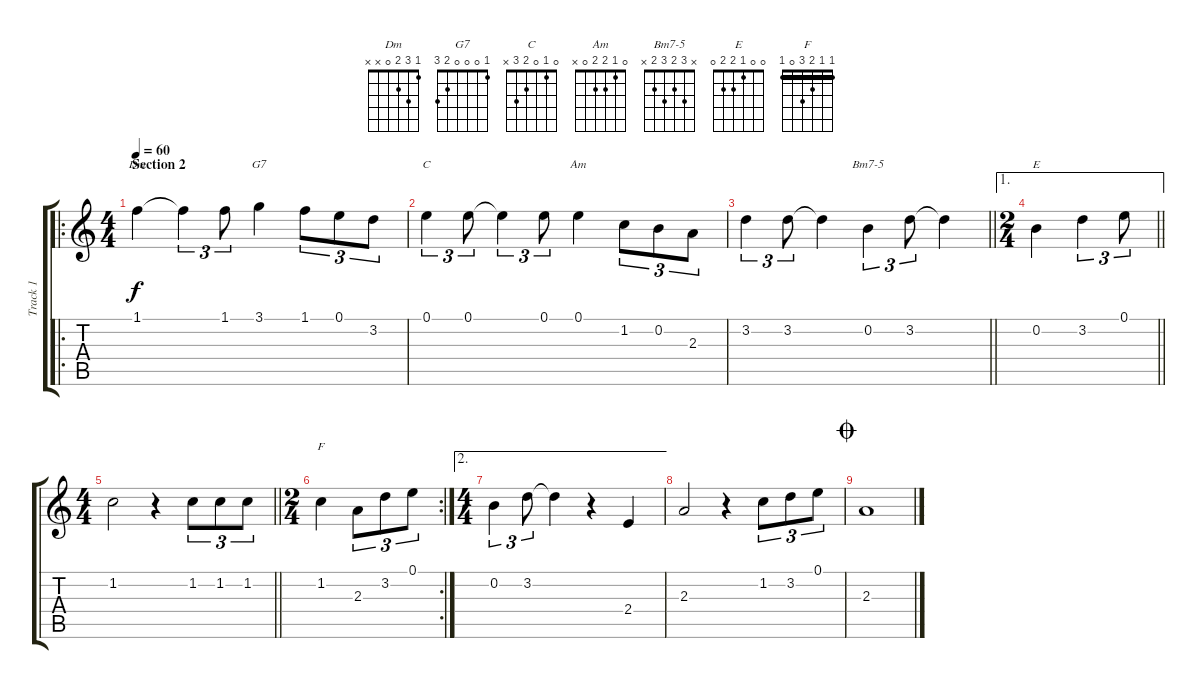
\track ("Track 1" "Track 1") {instrument acousticguitarsteel}
\staff {score tabs}
\tuning (E4 B3 G3 D3 A2 E2) {hide}
\chord ("Dm" 1 3 2 0 x x)
\chord ("G7" 1 0 0 0 2 3)
\chord ("C" 0 1 0 2 3 x)
\chord ("Am" 0 1 2 2 0 x)
\chord ("Bm7-5" x 3 2 3 2 x)
\chord ("E" 0 0 1 2 2 0)
\chord ("F" 1 1 2 3 0 1) {barre 1}
\ro
\ts (4 4)
\section ("" "Section 2")
\tempo 60
\clef g2
\ks c
1.1.4{ch "Dm" dy f} 1.1{t}.4{tu (3 2)} 1.1.8{tu (3 2)} 3.1.4{ch "G7"} 1.1.8{tu (3 2)} 0.1.8{tu (3 2)} 3.2.8{tu (3 2)} |
0.1.4{tu (3 2) ch "C"} 0.1.8{tu (3 2)} 0.1{t}.4{tu (3 2)} 0.1.8{tu (3 2)} 0.1.4{ch "Am"} 1.2.8{tu (3 2)} 0.2.8{tu (3 2)} 2.3.8{tu (3 2)} |
\barLineRight lightlight
3.2.4{tu (3 2)} 3.2.8{tu (3 2)} 3.2{t}.4 0.2.4{tu (3 2) ch "Bm7-5"} 3.2.8{tu (3 2)} 3.2{t}.4 |
\ae 1
\ts (2 4)
\barLineRight lightlight
0.2.4{ch "E"} 3.2.4{tu (3 2)} 0.1.8{tu (3 2)} |
\ts (4 4)
\barLineRight lightlight
1.2.2 r.4 1.2.8{tu (3 2)} 1.2.8{tu (3 2)} 1.2.8{tu (3 2)} |
\rc 2
\ts (2 4)
1.2.4{ch "F"} 2.3.8{tu (3 2)} 3.2.8{tu (3 2)} 0.1.8{tu (3 2)} |
\ae 2
\ts (4 4)
0.2.4{tu (3 2)} 3.2.8{tu (3 2)} 3.2{t}.4 r.4 2.4.4 |
2.3.2 r.4 1.2.8{tu (3 2)} 3.2.8{tu (3 2)} 0.1.8{tu (3 2)} |
\jump coda
2.3.1
